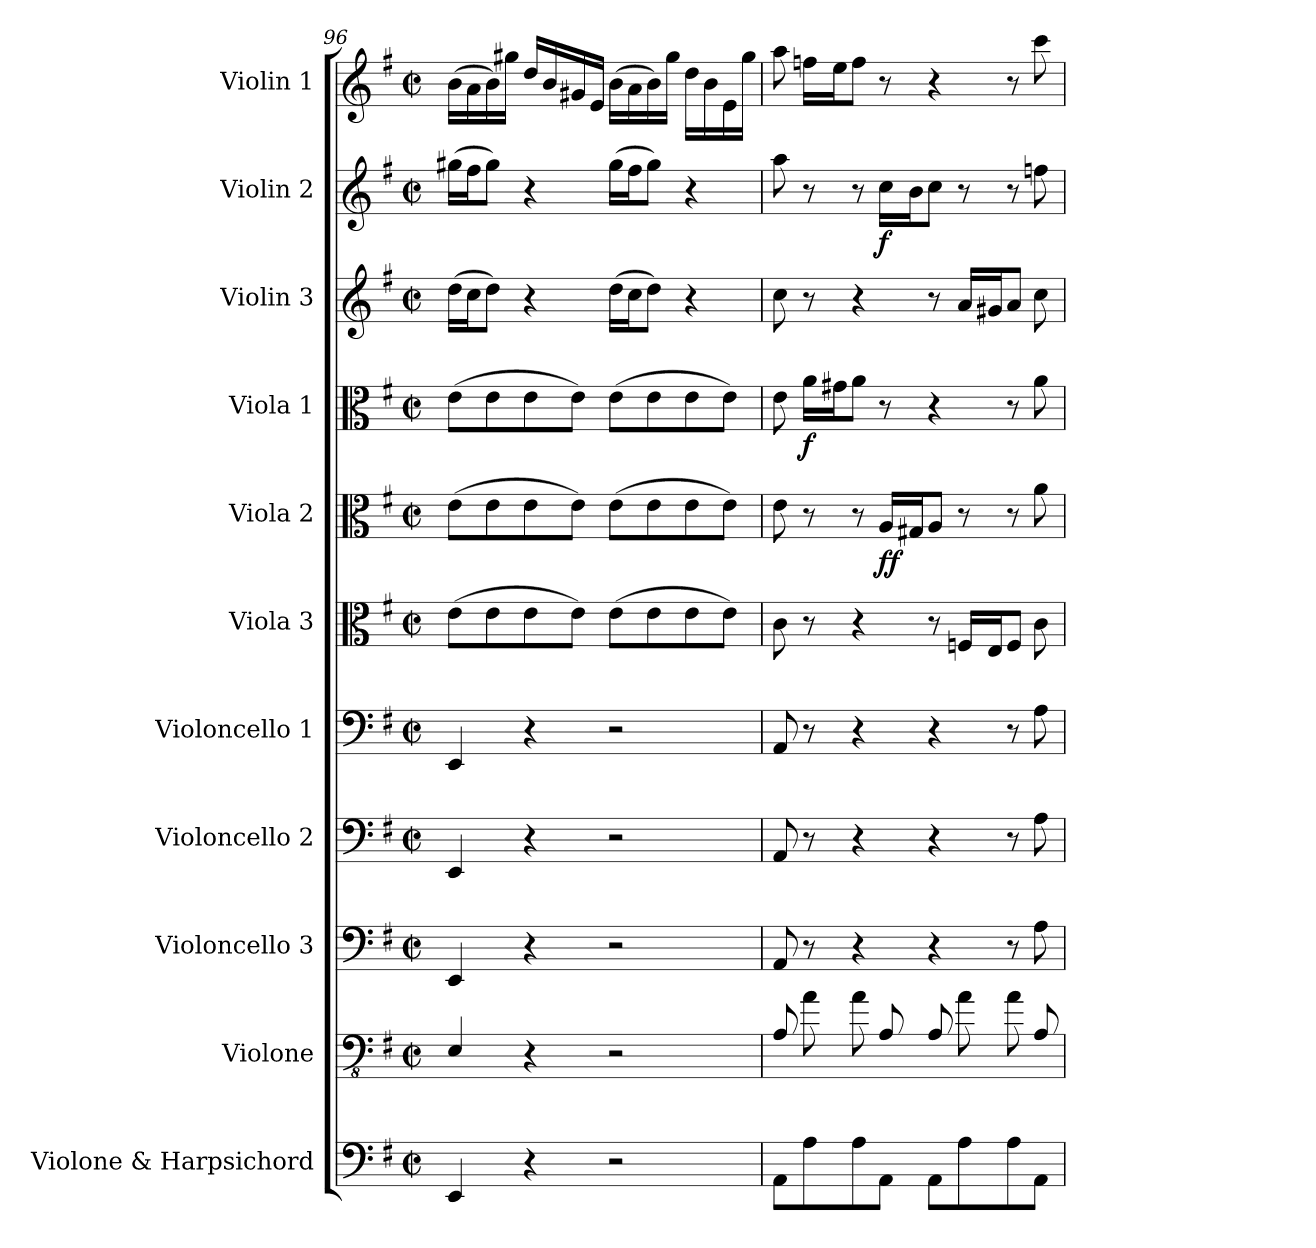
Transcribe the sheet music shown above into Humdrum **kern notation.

**kern	**kern	**kern	**kern	**kern	**kern	**dynam	**kern	**dynam	**kern	**dynam	**kern	**dynam	**kern	**dynam	**kern
*part11	*part10	*part9	*part8	*part7	*part6	*part6	*part5	*part5	*part4	*part4	*part3	*part3	*part2	*part2	*part1
*staff11	*staff10	*staff9	*staff8	*staff7	*staff6	*staff6	*staff5	*staff5	*staff4	*staff4	*staff3	*staff3	*staff2	*staff2	*staff1
*I"Violone &amp; Harpsichord	*I"Violone	*I"Violoncello 3	*I"Violoncello 2	*I"Violoncello 1	*I"Viola 3	*	*I"Viola 2	*	*I"Viola 1	*	*I"Violin 3	*	*I"Violin 2	*	*I"Violin 1
*I'Vne. &amp; Hch.	*I'Vne.	*I'Vc. 3	*I'Vc. 2	*I'Vc. 1	*I'Vla. 3	*	*I'Vla. 2	*	*I'Vla. 1	*	*I'Vln. 3	*	*I'Vln. 2	*	*I'Vln. 1
*clefF4	*clefFv4	*clefF4	*clefF4	*clefF4	*clefC3	*	*clefC3	*	*clefC3	*	*clefG2	*	*clefG2	*	*clefG2
*	*ITrd7c12	*	*	*	*	*	*	*	*	*	*	*	*	*	*
*k[f#]	*k[f#]	*k[f#]	*k[f#]	*k[f#]	*k[f#]	*	*k[f#]	*	*k[f#]	*	*k[f#]	*	*k[f#]	*	*k[f#]
*M4/4	*M4/4	*M4/4	*M4/4	*M4/4	*M4/4	*	*M4/4	*	*M4/4	*	*M4/4	*	*M4/4	*	*M4/4
*met(c|)	*met(c|)	*met(c|)	*met(c|)	*met(c|)	*met(c|)	*	*met(c|)	*	*met(c|)	*	*met(c|)	*	*met(c|)	*	*met(c|)
=96	=96	=96	=96	=96	=96	=96	=96	=96	=96	=96	=96	=96	=96	=96	=96
4EE/	4EEE/	4EE/	4EE/	4EE/	(8e\L	.	(8e\L	.	(8e\L	.	(16dd\LL	.	(16gg#X\LL	.	(16b\LL
.	.	.	.	.	.	.	.	.	.	.	16cc\J	.	16ff#\J	.	16a\
.	.	.	.	.	8e\	.	8e\	.	8e\	.	8dd\J)	.	8gg#\J)	.	16b\)
.	.	.	.	.	.	.	.	.	.	.	.	.	.	.	16gg#X\JJ
4r	4r	4r	4r	4r	8e\	.	8e\	.	8e\	.	4r	.	4r	.	16dd/LL
.	.	.	.	.	.	.	.	.	.	.	.	.	.	.	16b/
.	.	.	.	.	8e\J)	.	8e\J)	.	8e\J)	.	.	.	.	.	16g#X/
.	.	.	.	.	.	.	.	.	.	.	.	.	.	.	16e/JJ
2r	2r	2r	2r	2r	(8e\L	.	(8e\L	.	(8e\L	.	(16dd\LL	.	(16gg#\LL	.	(16b\LL
.	.	.	.	.	.	.	.	.	.	.	16cc\J	.	16ff#\J	.	16a\
.	.	.	.	.	8e\	.	8e\	.	8e\	.	8dd\J)	.	8gg#\J)	.	16b\)
.	.	.	.	.	.	.	.	.	.	.	.	.	.	.	16gg#\JJ
.	.	.	.	.	8e\	.	8e\	.	8e\	.	4r	.	4r	.	16dd\LL
.	.	.	.	.	.	.	.	.	.	.	.	.	.	.	16b\
.	.	.	.	.	8e\J)	.	8e\J)	.	8e\J)	.	.	.	.	.	16e\
.	.	.	.	.	.	.	.	.	.	.	.	.	.	.	16gg#\JJ
=97	=97	=97	=97	=97	=97	=97	=97	=97	=97	=97	=97	=97	=97	=97	=97
8AA\L	8AAA/	8AA/	8AA/	8AA/	8c\	.	8e\	.	8e\	.	8cc\	.	8aa\	.	8aa\
!	!	!	!	!	!	!	!	!	!	!LO:DY:b	!	!	!	!	!
8A\	8AA\	8r	8r	8r	8r	.	8r	.	16a\LL	f	8r	.	8r	.	16ffn\LL
.	.	.	.	.	.	.	.	.	16g#X\J	.	.	.	.	.	16ee\J
8A\	8AA\	4r	4r	4r	4r	.	8r	.	8a\J	.	4r	.	8r	.	8ff\J
!	!	!	!	!	!	!	!	!LO:DY:b	!	!	!	!	!	!	!
!	!	!	!	!	!	!	!	!LO:DY:n=1:b	!	!	!	!	!	!LO:DY:b	!
8AA\J	8AAA/	.	.	.	.	.	16A/LL	f f	8r	.	.	.	16cc\LL	f	8r
.	.	.	.	.	.	.	16G#X/J	.	.	.	.	.	16b\J	.	.
8AA\L	8AAA/	4r	4r	4r	8r	.	8A/J	.	4r	.	8r	.	8cc\J	.	4r
!	!	!	!	!	!	!LO:DY:b	!	!	!	!	!	!LO:DY:b	!	!	!
8A\	8AA\	.	.	.	16Fn/LL	other-dynamics	8r	.	.	.	16a/LL	other-dynamics	8r	.	.
.	.	.	.	.	16E/J	.	.	.	.	.	16g#X/J	.	.	.	.
8A\	8AA\	8r	8r	8r	8F/J	.	8r	.	8r	.	8a/J	.	8r	.	8r
8AA\J	8AAA/	8A\	8A\	8A\	8c\	.	8a\	.	8a\	.	8cc\	.	8ffn\	.	8ccc\
=	=	=	=	=	=	=	=	=	=	=	=	=	=	=	=
*-	*-	*-	*-	*-	*-	*-	*-	*-	*-	*-	*-	*-	*-	*-	*-
